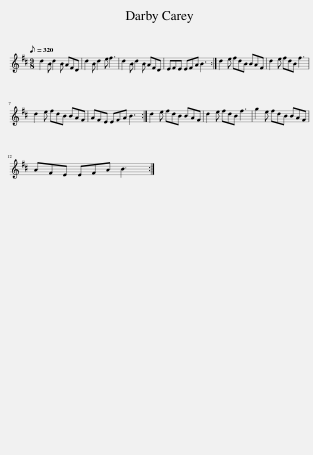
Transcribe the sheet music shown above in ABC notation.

X:1
L:1/8
Q:1/8=320
M:9/8
I:linebreak $
K:Bmin
V:1 treble
V:1
 d2 B d2 B AFD | d2 B d2 e f3 | d2 B d2 B AFD | EFE EFA B3 :| d2 e fdB BAF | %5
 d2 e fdB f3 |$ d2 e fdB BAF | AFE EFA B3 :| d2 e fdB BAF | d2 e fdB f3 | %10
 g2 e fdB BAF |$ AFE EFA B3 :| %12
